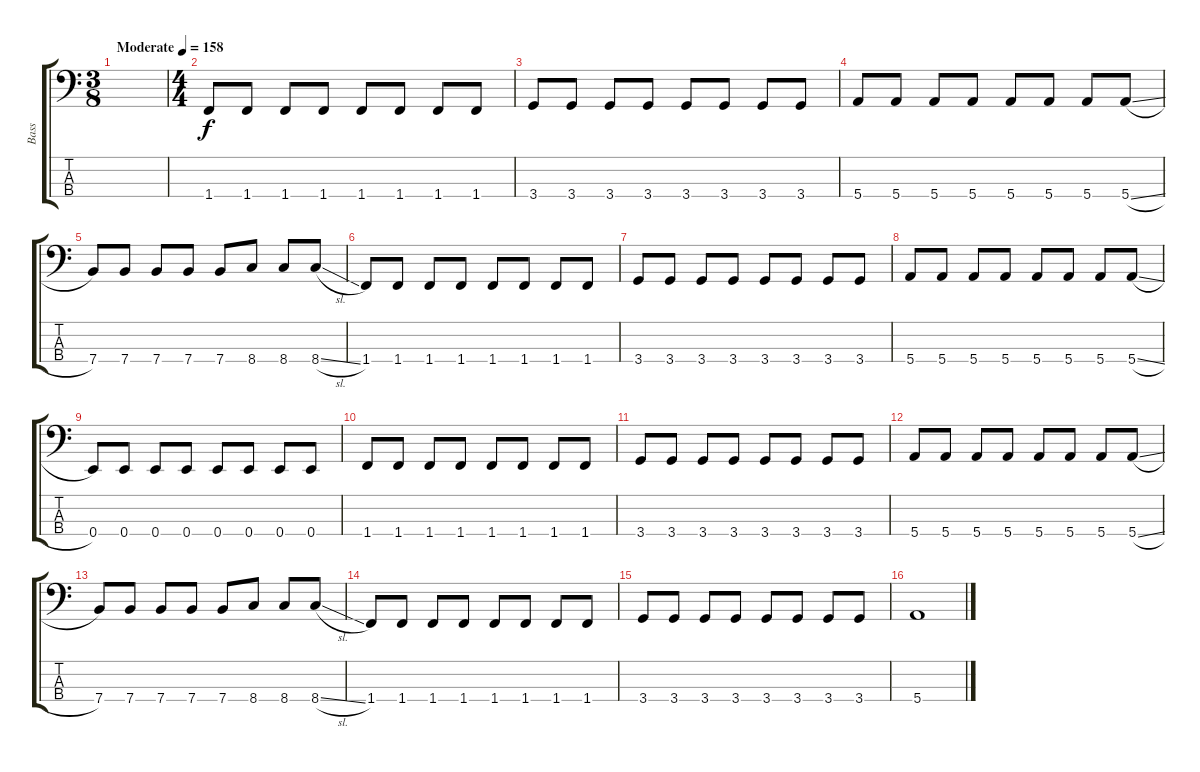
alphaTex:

\track ("Bass" "Bass") {instrument electricbasspick}
\staff {score tabs}
\tuning (G2 D2 A1 E1) {hide}
\ts (3 8)
\tempo (158 "Moderate")
\clef f4
\ks c
|
\ts (4 4)
1.4.8 1.4.8 1.4.8 1.4.8 1.4.8 1.4.8 1.4.8 1.4.8 |
3.4.8 3.4.8 3.4.8 3.4.8 3.4.8 3.4.8 3.4.8 3.4.8 |
5.4.8 5.4.8 5.4.8 5.4.8 5.4.8 5.4.8 5.4.8 5.4{sl}.8 |
7.4.8 7.4.8 7.4.8 7.4.8 7.4.8 8.4.8 8.4.8 8.4{sl}.8 |
1.4.8 1.4.8 1.4.8 1.4.8 1.4.8 1.4.8 1.4.8 1.4.8 |
3.4.8 3.4.8 3.4.8 3.4.8 3.4.8 3.4.8 3.4.8 3.4.8 |
5.4.8 5.4.8 5.4.8 5.4.8 5.4.8 5.4.8 5.4.8 5.4{sl}.8 |
0.4.8 0.4.8 0.4.8 0.4.8 0.4.8 0.4.8 0.4.8 0.4.8 |
1.4.8 1.4.8 1.4.8 1.4.8 1.4.8 1.4.8 1.4.8 1.4.8 |
3.4.8 3.4.8 3.4.8 3.4.8 3.4.8 3.4.8 3.4.8 3.4.8 |
5.4.8 5.4.8 5.4.8 5.4.8 5.4.8 5.4.8 5.4.8 5.4{sl}.8 |
7.4.8 7.4.8 7.4.8 7.4.8 7.4.8 8.4.8 8.4.8 8.4{sl}.8 |
1.4.8 1.4.8 1.4.8 1.4.8 1.4.8 1.4.8 1.4.8 1.4.8 |
3.4.8 3.4.8 3.4.8 3.4.8 3.4.8 3.4.8 3.4.8 3.4.8 |
5.4.1
